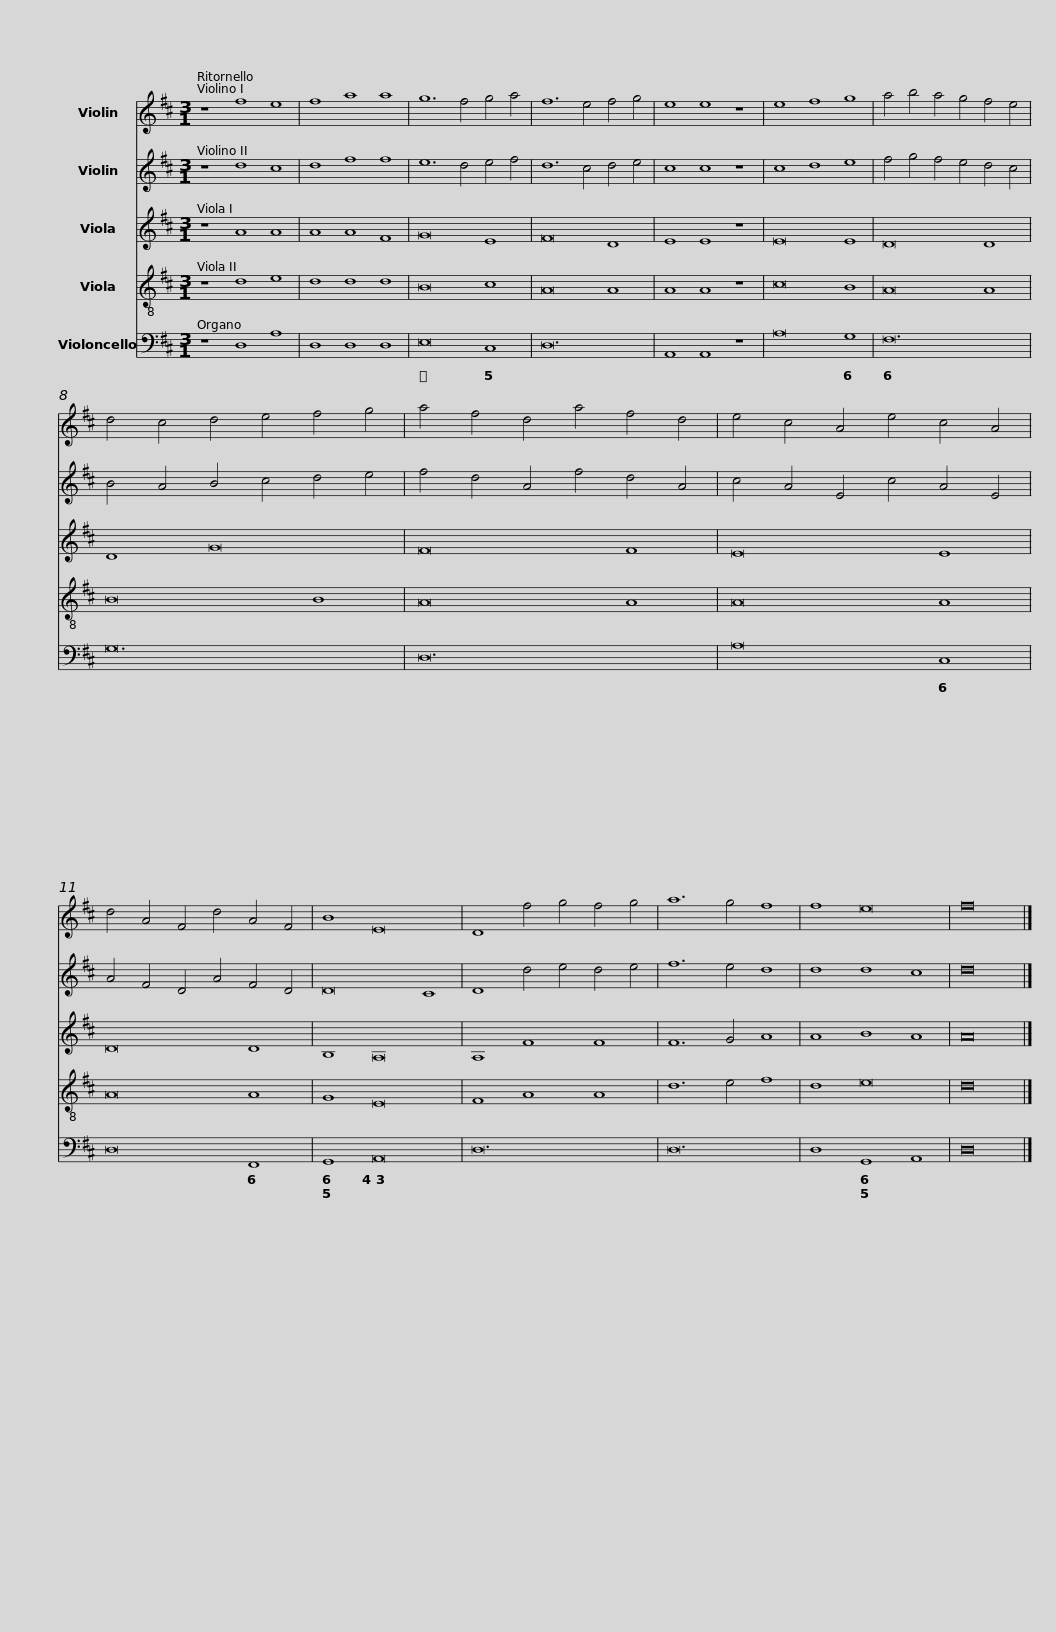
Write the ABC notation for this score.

X:1
%%score 1 2 3 4 5
L:1/8
M:3/1
I:linebreak $
K:D
V:1 treble
V:2 treble
V:3 treble
V:4 treble-8
V:5 bass
V:1
 z8 f8 e8 | f8 a8 a8 | g12 f4 g4 a4 | f12 e4 f4 g4 | e8 e8 z8 | %5
 e8 f8 g8 | a4 b4 a4 g4 f4 e4 | d4 c4 d4 e4 f4 g4 |$ a4 f4 d4 a4 f4 d4 | e4 c4 A4 e4 c4 A4 | %10
 d4 A4 F4 d4 A4 F4 | B8 E16 | D8 f4 g4 f4 g4 | a12 g4 f8 | f8 e16 | %15
 f24 |] %16
V:2
 z8 d8 c8 | d8 f8 f8 | e12 d4 e4 f4 | d12 c4 d4 e4 | c8 c8 z8 | %5
 c8 d8 e8 | f4 g4 f4 e4 d4 c4 | B4 A4 B4 c4 d4 e4 |$ f4 d4 A4 f4 d4 A4 | c4 A4 E4 c4 A4 E4 | %10
 A4 F4 D4 A4 F4 D4 | D16 C8 | D8 d4 e4 d4 e4 | f12 e4 d8 | d8 d8 c8 | %15
 d24 |] %16
V:3
 z8 A8 A8 | A8 A8 F8 | G16 E8 | F16 D8 | E8 E8 z8 | %5
 E16 E8 | D16 D8 | D8 G16 |$ F16 F8 | E16 E8 | %10
 D16 D8 | B,8 A,16 | A,8 F8 F8 | F12 G4 A8 | A8 B8 A8 | %15
 A24 |] %16
V:4
 z8 d8 e8 | d8 d8 d8 | B16 c8 | A16 A8 | A8 A8 z8 | %5
 c16 B8 | A16 A8 | B16 B8 |$ A16 A8 | A16 A8 | %10
 A16 A8 | G8 E16 | F8 A8 A8 | d12 e4 f8 | d8 e16 | %15
 d24 |] %16
V:5
 z8 D,8 A,8 | D,8 D,8 D,8 | E,16 C,8 | D,24 | A,,8 A,,8 z8 | %5
 A,16 G,8 | F,24 | G,24 |$ D,24 | A,16 C,8 | %10
 D,16 F,,8 | G,,8 A,,16 | D,24 | D,24 | D,8 G,,8 A,,8 | %15
 D,24 |] %16
